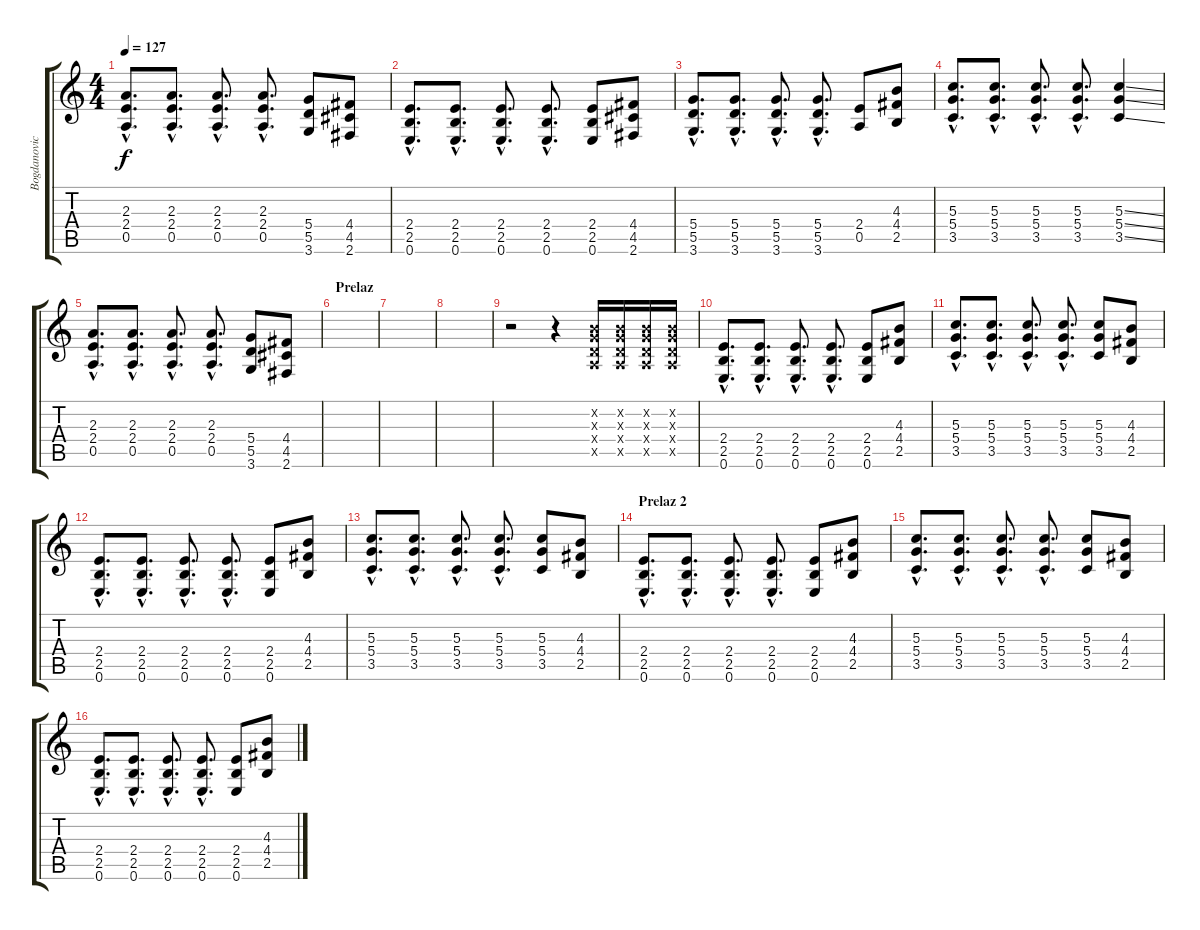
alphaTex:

\track ("Bogdanovic (u svoje vreme)" "Bogdanovic") {instrument distortionguitar}
\staff {score tabs}
\tuning (E4 B3 G3 D3 A2 E2) {hide}
\ts (4 4)
\tempo 127
\clef g2
\ks c
(2.3{hac} 2.4{hac} 0.5{hac}).8{d dy f} (2.3{hac} 2.4{hac} 0.5{hac}).8{d} (2.3{hac} 2.4{hac} 0.5{hac}).8{d} (2.3{hac} 2.4{hac} 0.5{hac}).8{d} (5.4 5.5 3.6).8 (4.4 4.5 2.6).8 |
(2.4{hac} 2.5{hac} 0.6{hac}).8{d} (2.4{hac} 2.5{hac} 0.6{hac}).8{d} (2.4{hac} 2.5{hac} 0.6{hac}).8{d} (2.4{hac} 2.5{hac} 0.6{hac}).8{d} (2.4 2.5 0.6).8 (4.4 4.5 2.6).8 |
(5.4{hac} 5.5{hac} 3.6{hac}).8{d} (5.4{hac} 5.5{hac} 3.6{hac}).8{d} (5.4{hac} 5.5{hac} 3.6{hac}).8{d} (5.4{hac} 5.5{hac} 3.6{hac}).8{d} (2.4 0.5).8 (4.3 4.4 2.5).8 |
(5.3{hac} 5.4{hac} 3.5{hac}).8{d} (5.3{hac} 5.4{hac} 3.5{hac}).8{d} (5.3{hac} 5.4{hac} 3.5{hac}).8{d} (5.3{hac} 5.4{hac} 3.5{hac}).8{d} (5.3{ss} 5.4{ss} 3.5{ss}).4 |
(2.3{hac} 2.4{hac} 0.5{hac}).8{d} (2.3{hac} 2.4{hac} 0.5{hac}).8{d} (2.3{hac} 2.4{hac} 0.5{hac}).8{d} (2.3{hac} 2.4{hac} 0.5{hac}).8{d} (5.4 5.5 3.6).8 (4.4 4.5 2.6).8 |
\section ("" "Prelaz")
|
|
|
r.2 r.4 (0.2{x} 0.3{x} 0.4{x} 0.5{x}).16 (0.2{x} 0.3{x} 0.4{x} 0.5{x}).16 (0.2{x} 0.3{x} 0.4{x} 0.5{x}).16 (0.2{x} 0.3{x} 0.4{x} 0.5{x}).16 |
(2.4{hac} 2.5{hac} 0.6{hac}).8{d} (2.4{hac} 2.5{hac} 0.6{hac}).8{d} (2.4{hac} 2.5{hac} 0.6{hac}).8{d} (2.4{hac} 2.5{hac} 0.6{hac}).8{d} (2.4 2.5 0.6).8 (4.3 4.4 2.5).8 |
(5.3{hac} 5.4{hac} 3.5{hac}).8{d} (5.3{hac} 5.4{hac} 3.5{hac}).8{d} (5.3{hac} 5.4{hac} 3.5{hac}).8{d} (5.3{hac} 5.4{hac} 3.5{hac}).8{d} (5.3 5.4 3.5).8 (4.3 4.4 2.5).8 |
(2.4{hac} 2.5{hac} 0.6{hac}).8{d} (2.4{hac} 2.5{hac} 0.6{hac}).8{d} (2.4{hac} 2.5{hac} 0.6{hac}).8{d} (2.4{hac} 2.5{hac} 0.6{hac}).8{d} (2.4 2.5 0.6).8 (4.3 4.4 2.5).8 |
(5.3{hac} 5.4{hac} 3.5{hac}).8{d} (5.3{hac} 5.4{hac} 3.5{hac}).8{d} (5.3{hac} 5.4{hac} 3.5{hac}).8{d} (5.3{hac} 5.4{hac} 3.5{hac}).8{d} (5.3 5.4 3.5).8 (4.3 4.4 2.5).8 |
\section ("" "Prelaz 2")
(2.4{hac} 2.5{hac} 0.6{hac}).8{d} (2.4{hac} 2.5{hac} 0.6{hac}).8{d} (2.4{hac} 2.5{hac} 0.6{hac}).8{d} (2.4{hac} 2.5{hac} 0.6{hac}).8{d} (2.4 2.5 0.6).8 (4.3 4.4 2.5).8 |
(5.3{hac} 5.4{hac} 3.5{hac}).8{d} (5.3{hac} 5.4{hac} 3.5{hac}).8{d} (5.3{hac} 5.4{hac} 3.5{hac}).8{d} (5.3{hac} 5.4{hac} 3.5{hac}).8{d} (5.3 5.4 3.5).8 (4.3 4.4 2.5).8 |
(2.4{hac} 2.5{hac} 0.6{hac}).8{d} (2.4{hac} 2.5{hac} 0.6{hac}).8{d} (2.4{hac} 2.5{hac} 0.6{hac}).8{d} (2.4{hac} 2.5{hac} 0.6{hac}).8{d} (2.4 2.5 0.6).8 (4.3 4.4 2.5).8
